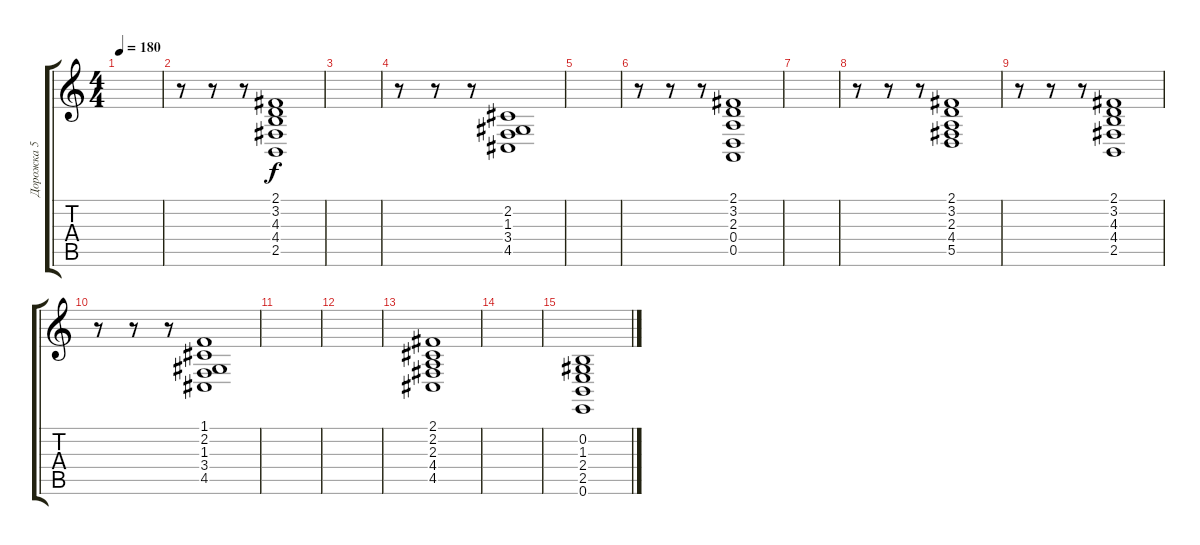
\track ("Дорожка 5" "Дорожка 5") {instrument pad2warm}
\staff {score tabs}
\tuning (E4 B3 G3 D3 A2 E2) {hide}
\ts (4 4)
\tempo 180
\clef g2
\ks c
|
r.8 r.8 r.8 (2.1 3.2 4.3 4.4 2.5).1 |
|
r.8 r.8 r.8 (2.2 1.3 3.4 4.5).1 |
|
r.8 r.8 r.8 (2.1 3.2 2.3 0.4 0.5).1 |
|
r.8 r.8 r.8 (2.1 3.2 2.3 4.4 5.5).1 |
r.8 r.8 r.8 (2.1 3.2 4.3 4.4 2.5).1 |
r.8 r.8 r.8 (1.1 2.2 1.3 3.4 4.5).1 |
|
|
(2.1 2.2 2.3 4.4 4.5).1 |
|
(0.2 1.3 2.4 2.5 0.6).1
